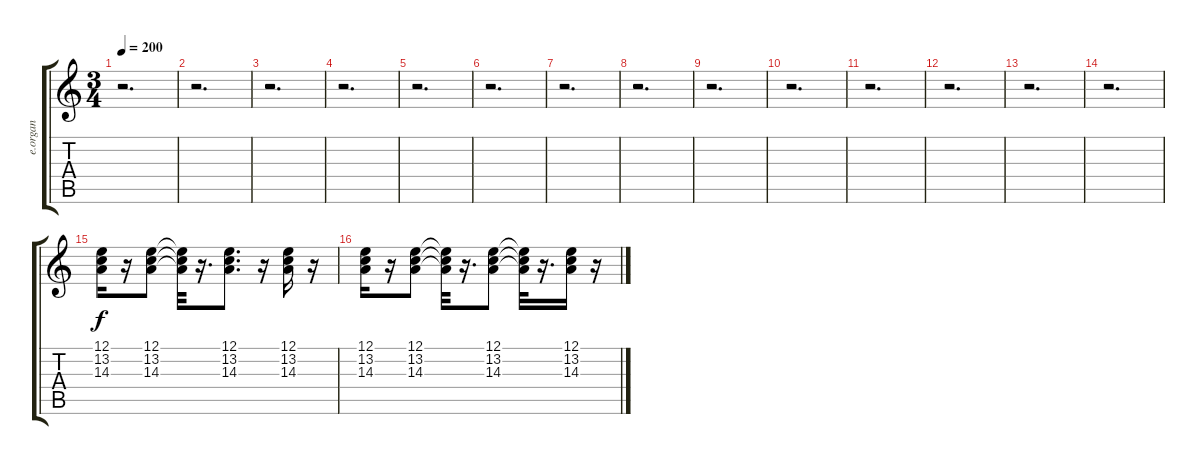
\track ("e.organ" "e.organ") {instrument rockorgan}
\staff {score tabs}
\tuning (E4 B3 G3 D3 A2 E2) {hide}
\ts (3 4)
\tempo 200
\clef g2
\ks c
r.2{d dy ff} |
r.2{d} |
r.2{d} |
r.2{d} |
r.2{d} |
r.2{d} |
r.2{d} |
r.2{d} |
r.2{d} |
r.2{d} |
r.2{d} |
r.2{d} |
r.2{d} |
r.2{d} |
(12.1 13.2 14.3).16{dy f} r.16 (12.1 13.2 14.3).8 (12.1{t} 13.2{t} 14.3{t}).32 r.16{d} (12.1 13.2 14.3).8{d} r.16 (12.1 13.2 14.3).16 r.16 |
(12.1 13.2 14.3).16 r.16 (12.1 13.2 14.3).8 (12.1{t} 13.2{t} 14.3{t}).32 r.16{d} (12.1 13.2 14.3).8 (12.1{t} 13.2{t} 14.3{t}).32 r.16{d} (12.1 13.2 14.3).16 r.16
